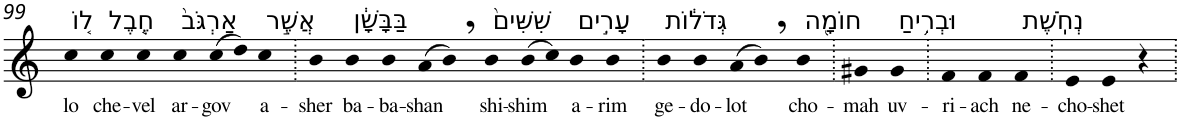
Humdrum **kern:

**kern	**text
*part1	*part1
*staff1	*staff1
*I"Piano	*
*I'Pno	*
!!LO:PB:g=z
*clefG2	*
*k[]	*
=99	=99
!LO:TX:a:t=ל֚וֹ	!
!	!LO:LY:b
4cc	lo
!LO:TX:a:t=חֶ֤בֶל	!
!	!LO:LY:b
4cc	che-
!	!LO:LY:b
4cc	-vel
!LO:TX:a:t=אַרְגֹּב֙	!
!	!LO:LY:b
4cc	ar-
!	!LO:LY:b
(>8cc	-gov
8dd)	.
!LO:TX:a:t=אֲשֶׁ֣ר	!
!	!LO:LY:b
4cc	a-
=100.	=100.
!	!LO:LY:b
4b	-sher
!LO:TX:a:t=בַּבָּשָׁ֔ן	!
!	!LO:LY:b
4b	ba-
!	!LO:LY:b
4b	-ba-
!	!LO:LY:b
(>8a	-shan
8b,)	.
!LO:TX:a:t=שִׁשִּׁים֙	!
!	!LO:LY:b
4b	shi-
!	!LO:LY:b
(>8b	-shim
8cc)	.
!LO:TX:a:t=עָרִ֣ים	!
!	!LO:LY:b
4b	a-
!	!LO:LY:b
4b	-rim
=101.	=101.
!LO:TX:a:t=גְּדֹל֔וֹת	!
!	!LO:LY:b
4b	ge-
!	!LO:LY:b
4b	-do-
!	!LO:LY:b
(>8a	-lot
8b,)	.
!LO:TX:a:t=חוֹמָ֖ה	!
!	!LO:LY:b
4b	cho-
=102.	=102.
!	!LO:LY:b
4g#X	-mah
!LO:TX:a:t=וּבְרִ֥יחַ	!
!	!LO:LY:b
4g#	uv-
=103.	=103.
!	!LO:LY:b
4f	-ri-
!	!LO:LY:b
4f	-ach
!LO:TX:a:t=נְחֹֽשֶׁת	!
!	!LO:LY:b
4f	ne-
=104.	=104.
!	!LO:LY:b
4e	-cho-
!	!LO:LY:b
4e	-shet
4r	.
=.	=.
*-	*-
